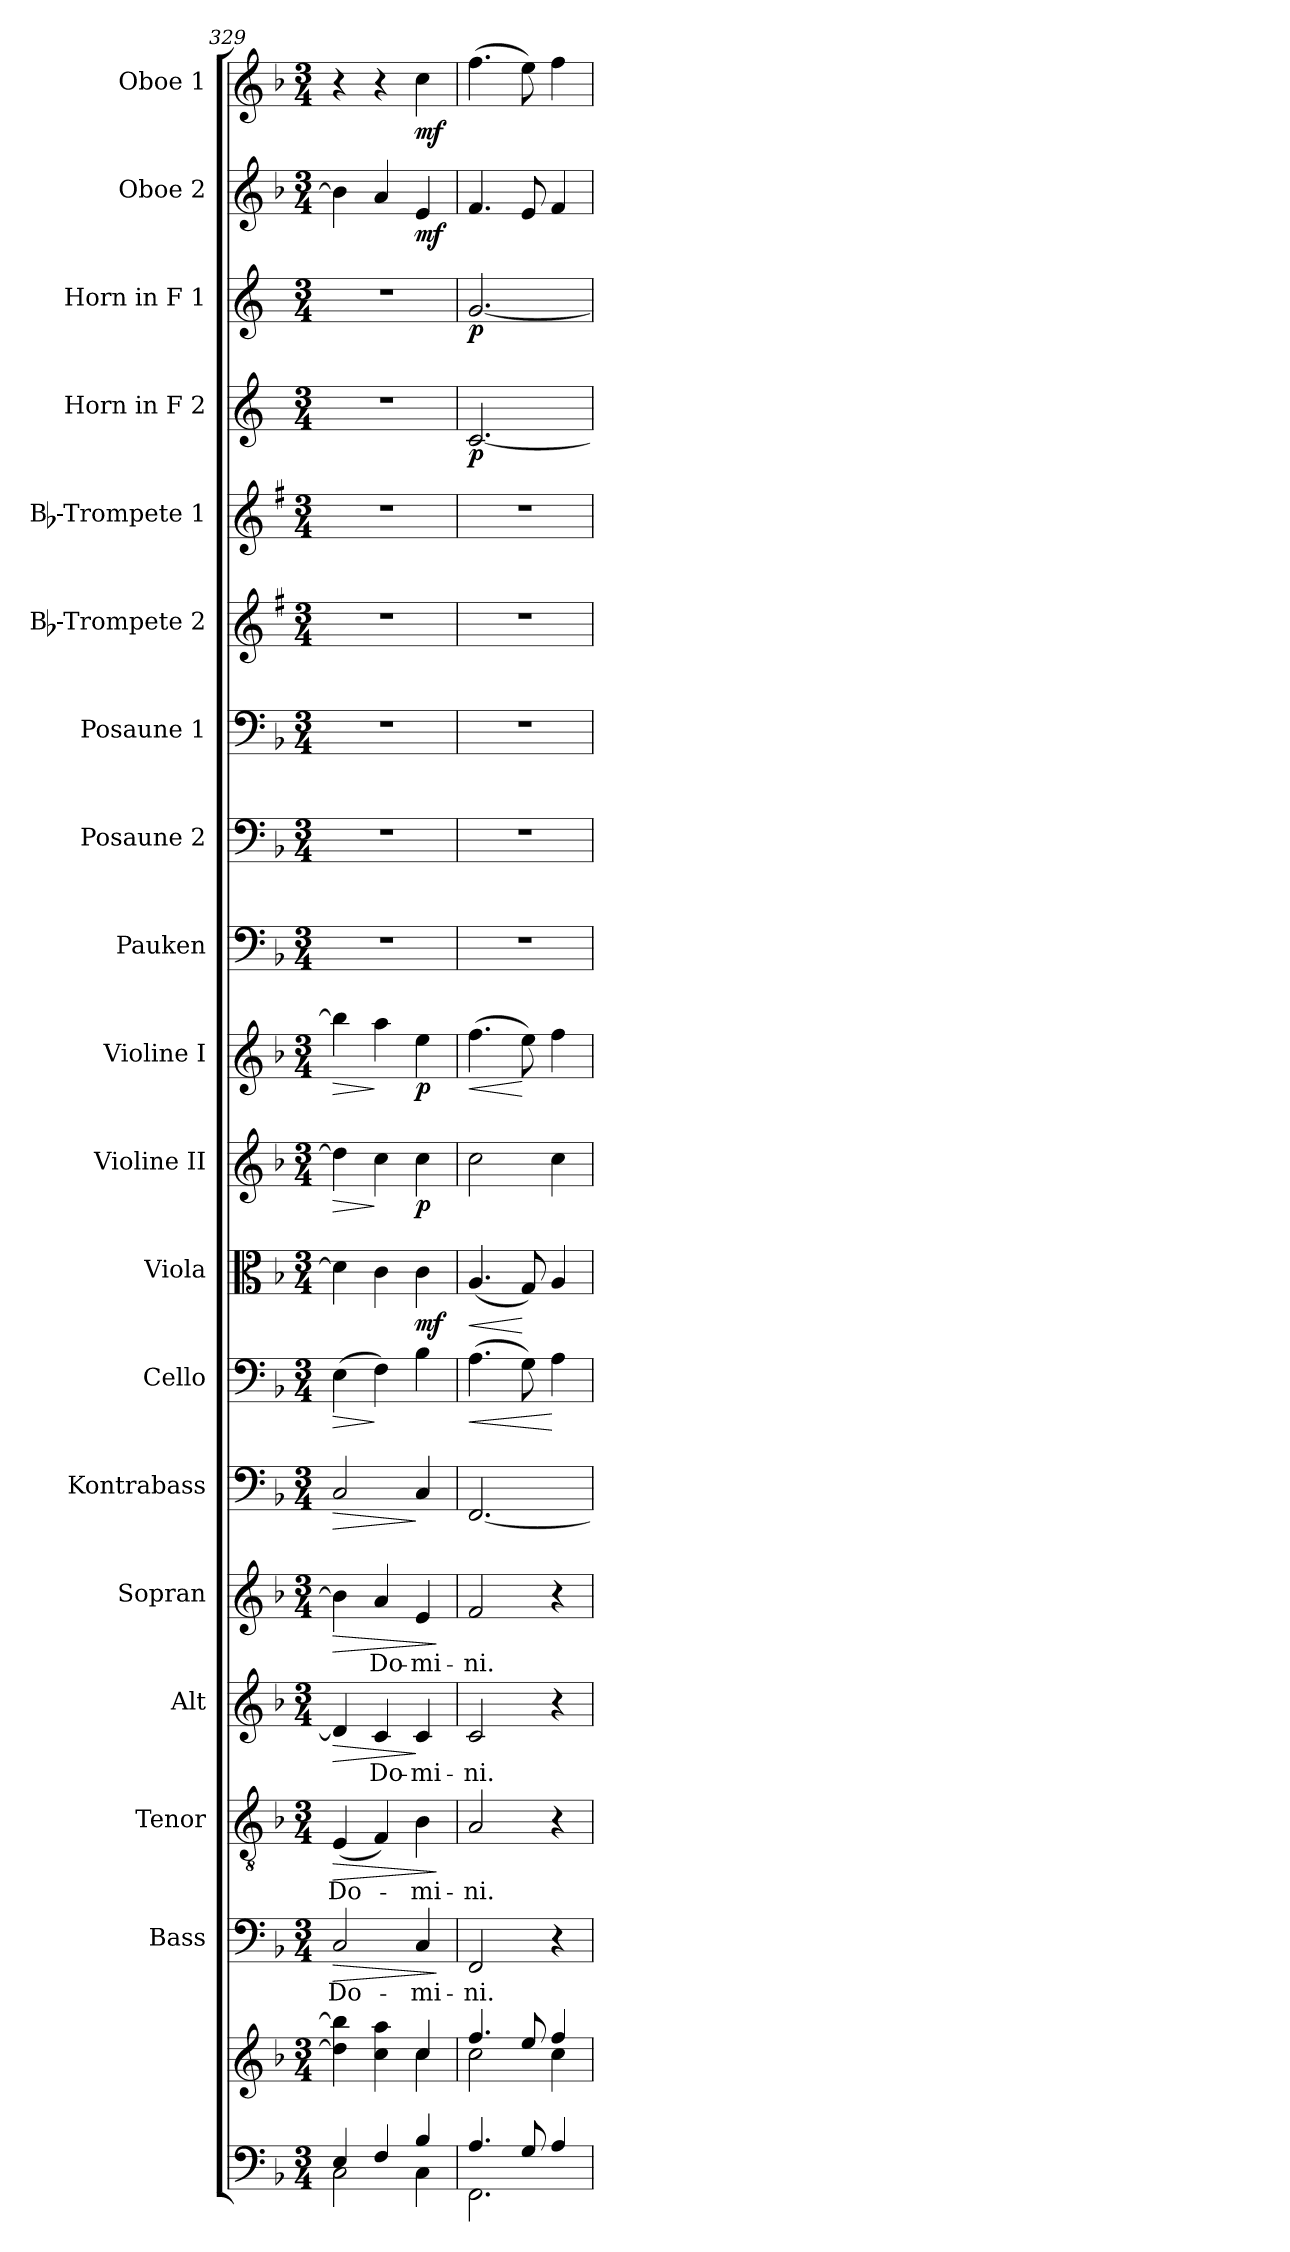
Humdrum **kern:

**kern	**kern	**kern	**text	**dynam	**kern	**text	**dynam	**kern	**text	**dynam	**kern	**text	**dynam	**kern	**dynam	**kern	**dynam	**kern	**dynam	**kern	**dynam	**kern	**dynam	**kern	**kern	**kern	**kern	**kern	**kern	**dynam	**kern	**dynam	**kern	**dynam	**kern	**dynam
*part19	*part19	*part18	*part18	*part18	*part17	*part17	*part17	*part16	*part16	*part16	*part15	*part15	*part15	*part14	*part14	*part13	*part13	*part12	*part12	*part11	*part11	*part10	*part10	*part9	*part8	*part7	*part6	*part5	*part4	*part4	*part3	*part3	*part2	*part2	*part1	*part1
*staff20	*staff19	*staff18	*staff18	*staff18	*staff17	*staff17	*staff17	*staff16	*staff16	*staff16	*staff15	*staff15	*staff15	*staff14	*staff14	*staff13	*staff13	*staff12	*staff12	*staff11	*staff11	*staff10	*staff10	*staff9	*staff8	*staff7	*staff6	*staff5	*staff4	*staff4	*staff3	*staff3	*staff2	*staff2	*staff1	*staff1
*	*	*I"Bass	*	*	*I"Tenor	*	*	*I"Alt	*	*	*I"Sopran	*	*	*I"Kontrabass	*	*I"Cello	*	*I"Viola	*	*I"Violine II	*	*I"Violine I	*	*I"Pauken	*I"Posaune 2	*I"Posaune 1	*I"Bb-Trompete 2	*I"Bb-Trompete 1	*I"Horn in F 2	*	*I"Horn in F 1	*	*I"Oboe 2	*	*I"Oboe 1	*
*	*	*I'B.	*	*	*I'T.	*	*	*I'A.	*	*	*I'S.	*	*	*I'Kb.	*	*	*	*I'Vla.	*	*I'Vl. II	*	*I'Vl. I	*	*I'Pk.	*I'Pos. 2	*I'Pos. 1	*I'Bb Trp. 2	*I'Bb Trp. 1	*	*	*	*	*I'Ob. 2	*	*I'Ob. 1	*
!!LO:PB:g=z
*clefF4	*clefG2	*clefF4	*	*	*clefGv2	*	*	*clefG2	*	*	*clefG2	*	*	*clefF4	*	*clefF4	*	*clefC3	*	*clefG2	*	*clefG2	*	*clefF4	*clefF4	*clefF4	*clefG2	*clefG2	*clefG2	*	*clefG2	*	*clefG2	*	*clefG2	*
*	*	*	*	*	*	*	*	*	*	*	*	*	*	*ITrd7c12	*	*	*	*	*	*	*	*	*	*	*	*	*ITrd1c2	*ITrd1c2	*ITrd4c7	*	*ITrd4c7	*	*	*	*	*
*k[b-]	*k[b-]	*k[b-]	*	*	*k[b-]	*	*	*k[b-]	*	*	*k[b-]	*	*	*k[b-]	*	*k[b-]	*	*k[b-]	*	*k[b-]	*	*k[b-]	*	*k[b-]	*k[b-]	*k[b-]	*k[b-]	*k[b-]	*k[b-]	*	*k[b-]	*	*k[b-]	*	*k[b-]	*
*F:	*F:	*F:	*	*	*F:	*	*	*F:	*	*	*F:	*	*	*F:	*	*F:	*	*F:	*	*F:	*	*F:	*	*F:	*F:	*F:	*F:	*F:	*F:	*	*F:	*	*F:	*	*F:	*
*M3/4	*M3/4	*M3/4	*	*	*M3/4	*	*	*M3/4	*	*	*M3/4	*	*	*M3/4	*	*M3/4	*	*M3/4	*	*M3/4	*	*M3/4	*	*M3/4	*M3/4	*M3/4	*M3/4	*M3/4	*M3/4	*	*M3/4	*	*M3/4	*	*M3/4	*
=329	=329	=329	=329	=329	=329	=329	=329	=329	=329	=329	=329	=329	=329	=329	=329	=329	=329	=329	=329	=329	=329	=329	=329	=329	=329	=329	=329	=329	=329	=329	=329	=329	=329	=329	=329	=329
*^	*^	*	*	*	*	*	*	*	*	*	*	*	*	*	*	*	*	*	*	*	*	*	*	*	*	*	*	*	*	*	*	*	*	*	*	*
!	!	!	!	!	!LO:LY:b	!LO:HP:b	!	!LO:LY:b	!LO:HP:b	!	!	!LO:HP:b	!	!	!LO:HP:b	!	!LO:HP:b	!	!LO:HP:b	!	!	!	!LO:HP:b	!	!LO:HP:b	!	!	!	!	!	!	!	!	!	!	!	!	!
4E/	2C\	4dd\] 4bb-\]	2ryy	2C/	Do-	>	(<4E/	Do-	>	4d/]	.	>	4b-\]	.	>	2CC/	>	(>4E\	>	4d\]	.	4dd\]	>	4bb-\]	>	2.r	2.r	2.r	2.r	2.r	2.r	.	2.r	.	4b-\]	.	4r	.
!	!	!	!	!	!	!	!	!	!	!	!LO:LY:b	!	!	!LO:LY:b	!	!	!	!	!	!	!	!	!	!	!	!	!	!	!	!	!	!	!	!	!	!	!	!
4F/	.	4cc\ 4aa\	.	.	.	.	4F/)	.	.	4c/	Do-	.	4a/	Do-	.	.	.	4F\)	]	4c\	.	4cc\	]	4aa\	]	.	.	.	.	.	.	.	.	.	4a/	.	4r	.
!	!	!	!	!	!LO:LY:b	!	!	!LO:LY:b	!	!	!LO:LY:b	!	!	!LO:LY:b	!	!	!	!	!	!	!LO:DY:b	!	!LO:DY:b	!	!LO:DY:b	!	!	!	!	!	!	!	!	!	!	!LO:DY:b	!	!LO:DY:b
4B-/	4C\	4cc/	4cc\	4C/	-mi-	.	4B-\	-mi-	.	4c/	-mi-	]	4e/	-mi-	.	4CC/	]	4B-\	.	4c\	mf	4cc\	p	4ee\	p	.	.	.	.	.	.	.	.	.	4e/	mf	4cc\	mf
*v	*v	*	*	*	*	*	*	*	*	*	*	*	*	*	*	*	*	*	*	*	*	*	*	*	*	*	*	*	*	*	*	*	*	*	*	*	*	*
*	*v	*v	*	*	*	*	*	*	*	*	*	*	*	*	*	*	*	*	*	*	*	*	*	*	*	*	*	*	*	*	*	*	*	*	*	*	*
.	.	.	.	]	.	.	]	.	.	.	.	.	]	.	.	.	.	.	.	.	.	.	.	.	.	.	.	.	.	.	.	.	.	.	.	.
=330	=330	=330	=330	=330	=330	=330	=330	=330	=330	=330	=330	=330	=330	=330	=330	=330	=330	=330	=330	=330	=330	=330	=330	=330	=330	=330	=330	=330	=330	=330	=330	=330	=330	=330	=330	=330
*^	*^	*	*	*	*	*	*	*	*	*	*	*	*	*	*	*	*	*	*	*	*	*	*	*	*	*	*	*	*	*	*	*	*	*	*	*
!	!	!	!	!	!LO:LY:b	!	!	!LO:LY:b	!	!	!LO:LY:b	!	!	!LO:LY:b	!	!	!	!	!LO:HP:b	!	!LO:HP:b	!	!	!	!LO:HP:b	!	!	!	!	!	!	!LO:DY:b	!	!LO:DY:b	!	!	!	!
4.A/	2.FF\	4.ff/	2cc\	2FF/	-ni.	.	2A/	-ni.	.	2c/	-ni.	.	2f/	-ni.	.	[2.FFF/	.	(>4.A\	<	(<4.A/	<	2cc\	.	(>4.ff\	<	2.r	2.r	2.r	2.r	2.r	[2.F/	p	[2.c/	p	4.f/	.	(>4.ff\	.
8G/	.	8ee/	.	.	.	.	.	.	.	.	.	.	.	.	.	.	.	8G\)	.	8G/)	[	.	.	8ee\)	[	.	.	.	.	.	.	.	.	.	8e/	.	8ee\)	.
4A/	.	4ff/	4cc\	4r	.	.	4r	.	.	4r	.	.	4r	.	.	.	.	4A\	[	4A/	.	4cc\	.	4ff\	.	.	.	.	.	.	.	.	.	.	4f/	.	4ff\	.
*v	*v	*	*	*	*	*	*	*	*	*	*	*	*	*	*	*	*	*	*	*	*	*	*	*	*	*	*	*	*	*	*	*	*	*	*	*	*	*
*	*v	*v	*	*	*	*	*	*	*	*	*	*	*	*	*	*	*	*	*	*	*	*	*	*	*	*	*	*	*	*	*	*	*	*	*	*	*
=	=	=	=	=	=	=	=	=	=	=	=	=	=	=	=	=	=	=	=	=	=	=	=	=	=	=	=	=	=	=	=	=	=	=	=	=
*-	*-	*-	*-	*-	*-	*-	*-	*-	*-	*-	*-	*-	*-	*-	*-	*-	*-	*-	*-	*-	*-	*-	*-	*-	*-	*-	*-	*-	*-	*-	*-	*-	*-	*-	*-	*-
